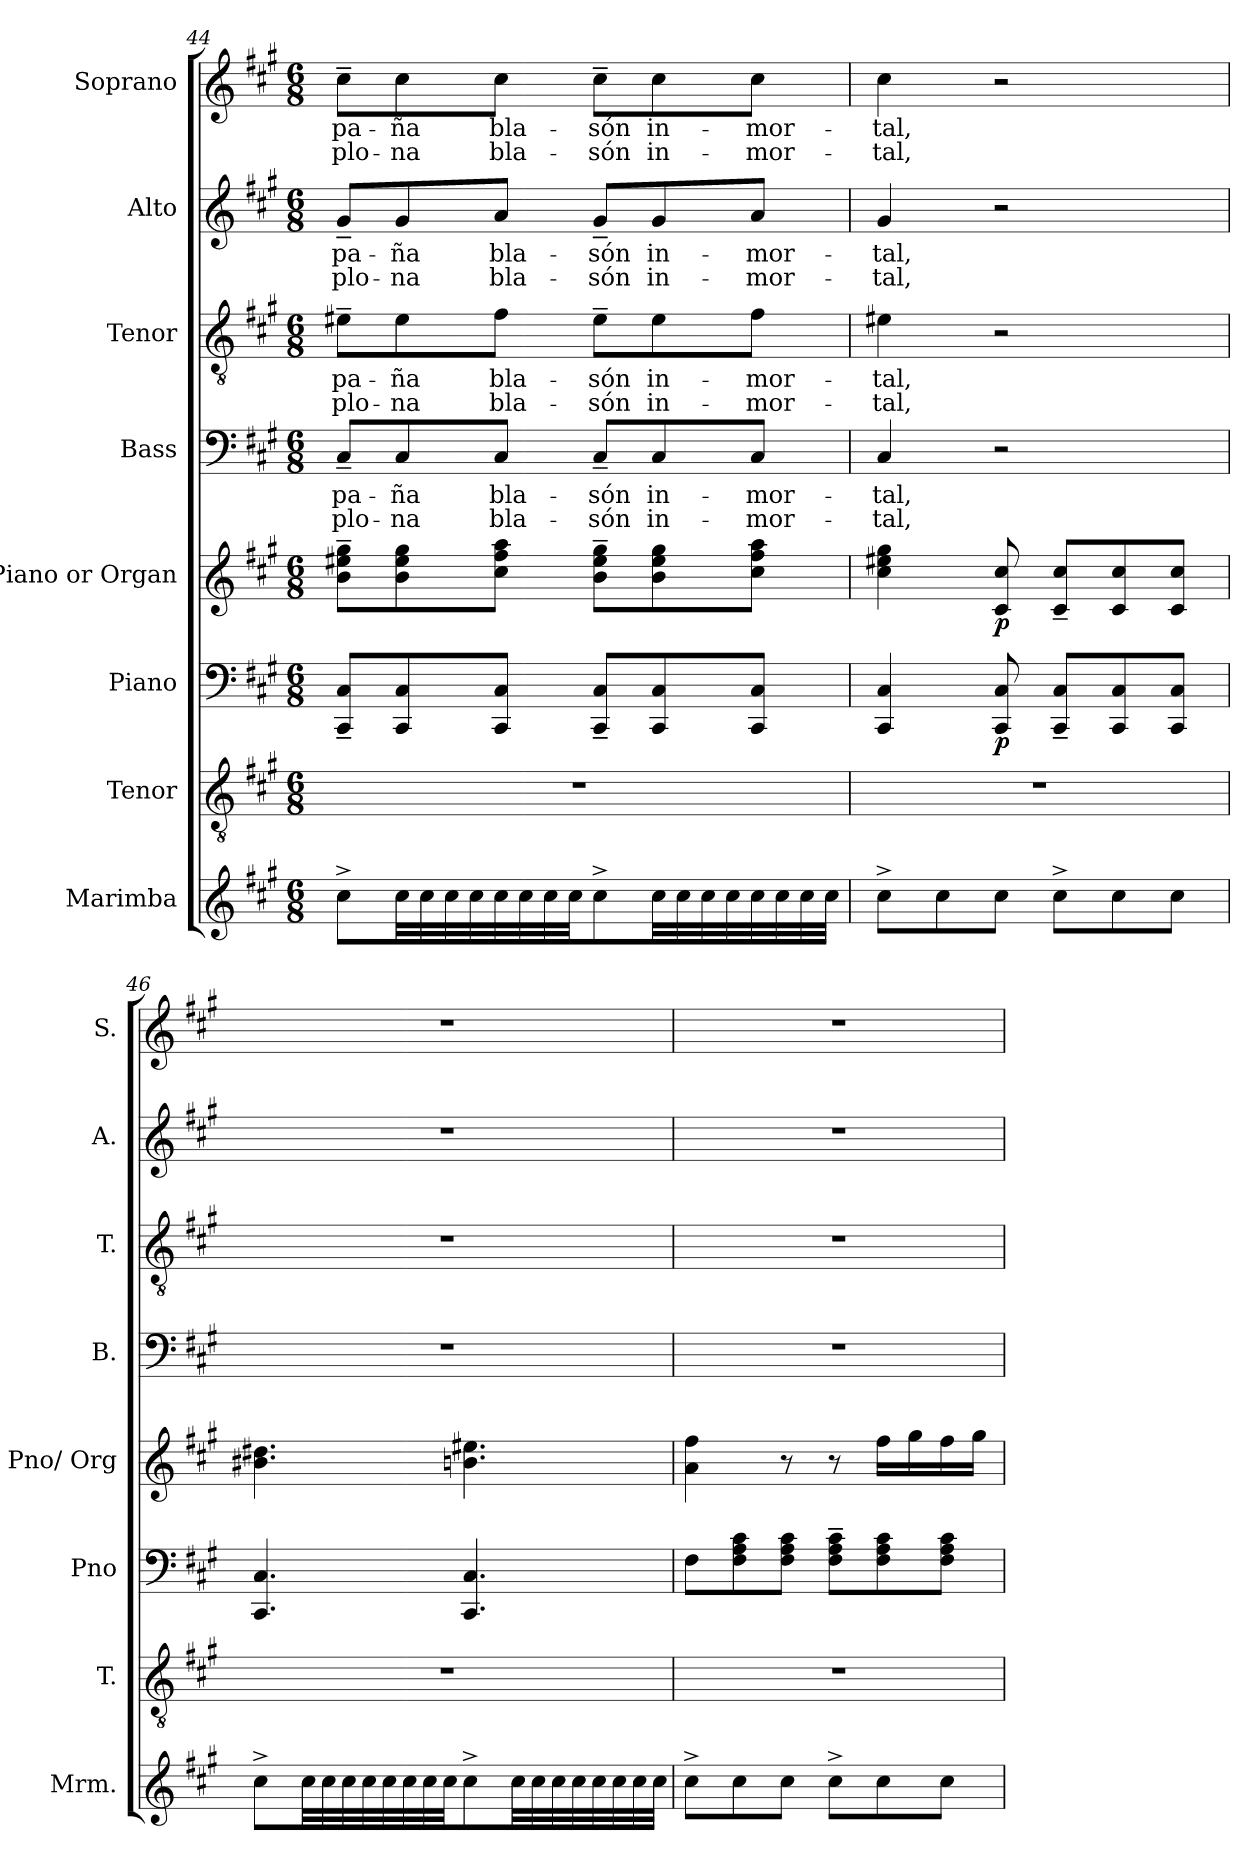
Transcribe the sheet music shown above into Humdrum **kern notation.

**kern	**kern	**kern	**dynam	**kern	**dynam	**kern	**text	**text	**kern	**text	**text	**kern	**text	**text	**kern	**text	**text
*part8	*part7	*part6	*part6	*part5	*part5	*part4	*part4	*part4	*part3	*part3	*part3	*part2	*part2	*part2	*part1	*part1	*part1
*staff8	*staff7	*staff6	*staff6	*staff5	*staff5	*staff4	*staff4	*staff4	*staff3	*staff3	*staff3	*staff2	*staff2	*staff2	*staff1	*staff1	*staff1
*I"Marimba	*I"Tenor	*I"Piano	*	*I"Piano or Organ	*	*I"Bass	*	*	*I"Tenor	*	*	*I"Alto	*	*	*I"Soprano	*	*
*I'Mrm.	*I'T.	*I'Pno	*	*I'Pno/ Org	*	*I'B.	*	*	*I'T.	*	*	*I'A.	*	*	*I'S.	*	*
!!LO:LB:g=z
*clefG2	*clefGv2	*clefF4	*	*clefG2	*	*clefF4	*	*	*clefGv2	*	*	*clefG2	*	*	*clefG2	*	*
*k[f#c#g#]	*k[f#c#g#]	*k[f#c#g#]	*	*k[f#c#g#]	*	*k[f#c#g#]	*	*	*k[f#c#g#]	*	*	*k[f#c#g#]	*	*	*k[f#c#g#]	*	*
*M6/8	*M6/8	*M6/8	*	*M6/8	*	*M6/8	*	*	*M6/8	*	*	*M6/8	*	*	*M6/8	*	*
=44	=44	=44	=44	=44	=44	=44	=44	=44	=44	=44	=44	=44	=44	=44	=44	=44	=44
!	!	!	!	!	!	!	!LO:LY:b	!LO:LY:b	!	!LO:LY:b	!LO:LY:b	!	!LO:LY:b	!LO:LY:b	!	!LO:LY:b	!LO:LY:b
8cc#^\L	2.r	8CC#/~ 8C#/~L	.	8b\~ 8ee#X\~ 8gg#\~L	.	8C#~/L	-pa-	-plo-	8e#X~\L	-pa-	-plo-	8g#~/L	-pa-	-plo-	8cc#~\L	-pa-	-plo-
!	!	!	!	!	!	!	!LO:LY:b	!LO:LY:b	!	!LO:LY:b	!LO:LY:b	!	!LO:LY:b	!LO:LY:b	!	!LO:LY:b	!LO:LY:b
*tremolo	*	*	*	*	*	*	*	*	*	*	*	*	*	*	*	*	*
32cc#\	.	8CC#/ 8C#/	.	8b\ 8ee#\ 8gg#\	.	8C#/	-ña	-na	8e#\	-ña	-na	8g#/	-ña	-na	8cc#\	-ña	-na
32cc#\	.	.	.	.	.	.	.	.	.	.	.	.	.	.	.	.	.
32cc#\	.	.	.	.	.	.	.	.	.	.	.	.	.	.	.	.	.
32cc#\	.	.	.	.	.	.	.	.	.	.	.	.	.	.	.	.	.
!	!	!	!	!	!	!	!LO:LY:b	!LO:LY:b	!	!LO:LY:b	!LO:LY:b	!	!LO:LY:b	!LO:LY:b	!	!LO:LY:b	!LO:LY:b
32cc#\	.	8CC#/ 8C#/J	.	8cc#\ 8ff#\ 8aa\J	.	8C#/J	bla-	bla-	8f#\J	bla-	bla-	8a/J	bla-	bla-	8cc#\J	bla-	bla-
32cc#\	.	.	.	.	.	.	.	.	.	.	.	.	.	.	.	.	.
32cc#\	.	.	.	.	.	.	.	.	.	.	.	.	.	.	.	.	.
32cc#\JJJ	.	.	.	.	.	.	.	.	.	.	.	.	.	.	.	.	.
*Xtremolo	*	*	*	*	*	*	*	*	*	*	*	*	*	*	*	*	*
!	!	!	!	!	!	!	!LO:LY:b	!LO:LY:b	!	!LO:LY:b	!LO:LY:b	!	!LO:LY:b	!LO:LY:b	!	!LO:LY:b	!LO:LY:b
8cc#^\L	.	8CC#/~ 8C#/~L	.	8b\~ 8ee#\~ 8gg#\~L	.	8C#~/L	-són	-són	8e#~\L	-són	-són	8g#~/L	-són	-són	8cc#~\L	-són	-són
!	!	!	!	!	!	!	!LO:LY:b	!LO:LY:b	!	!LO:LY:b	!LO:LY:b	!	!LO:LY:b	!LO:LY:b	!	!LO:LY:b	!LO:LY:b
*tremolo	*	*	*	*	*	*	*	*	*	*	*	*	*	*	*	*	*
32cc#\	.	8CC#/ 8C#/	.	8b\ 8ee#\ 8gg#\	.	8C#/	in-	in-	8e#\	in-	in-	8g#/	in-	in-	8cc#\	in-	in-
32cc#\	.	.	.	.	.	.	.	.	.	.	.	.	.	.	.	.	.
32cc#\	.	.	.	.	.	.	.	.	.	.	.	.	.	.	.	.	.
32cc#\	.	.	.	.	.	.	.	.	.	.	.	.	.	.	.	.	.
!	!	!	!	!	!	!	!LO:LY:b	!LO:LY:b	!	!LO:LY:b	!LO:LY:b	!	!LO:LY:b	!LO:LY:b	!	!LO:LY:b	!LO:LY:b
32cc#\	.	8CC#/ 8C#/J	.	8cc#\ 8ff#\ 8aa\J	.	8C#/J	-mor-	-mor-	8f#\J	-mor-	-mor-	8a/J	-mor-	-mor-	8cc#\J	-mor-	-mor-
32cc#\	.	.	.	.	.	.	.	.	.	.	.	.	.	.	.	.	.
32cc#\	.	.	.	.	.	.	.	.	.	.	.	.	.	.	.	.	.
32cc#\JJJ	.	.	.	.	.	.	.	.	.	.	.	.	.	.	.	.	.
*Xtremolo	*	*	*	*	*	*	*	*	*	*	*	*	*	*	*	*	*
=45	=45	=45	=45	=45	=45	=45	=45	=45	=45	=45	=45	=45	=45	=45	=45	=45	=45
!	!	!	!	!	!	!	!LO:LY:b	!LO:LY:b	!	!LO:LY:b	!LO:LY:b	!	!LO:LY:b	!LO:LY:b	!	!LO:LY:b	!LO:LY:b
8cc#^\L	2.r	4CC#/ 4C#/	.	4cc#\ 4ee#X\ 4gg#\	.	4C#/	-tal,	-tal,	4e#X\	-tal,	-tal,	4g#/	-tal,	-tal,	4cc#\	-tal,	-tal,
8cc#\	.	.	.	.	.	.	.	.	.	.	.	.	.	.	.	.	.
!	!	!	!LO:DY:b	!	!LO:DY:b	!	!	!	!	!	!	!	!	!	!	!	!
8cc#\J	.	8CC#/ 8C#/	p	8c#/ 8cc#/	p	2r	.	.	2r	.	.	2r	.	.	2r	.	.
8cc#^\L	.	8CC#/~ 8C#/~L	.	8c#/~ 8cc#/~L	.	.	.	.	.	.	.	.	.	.	.	.	.
8cc#\	.	8CC#/ 8C#/	.	8c#/ 8cc#/	.	.	.	.	.	.	.	.	.	.	.	.	.
8cc#\J	.	8CC#/ 8C#/J	.	8c#/ 8cc#/J	.	.	.	.	.	.	.	.	.	.	.	.	.
=46	=46	=46	=46	=46	=46	=46	=46	=46	=46	=46	=46	=46	=46	=46	=46	=46	=46
8cc#^\L	2.r	4.CC#/ 4.C#/	.	4.b#X\ 4.dd#X\	.	2.r	.	.	2.r	.	.	2.r	.	.	2.r	.	.
*tremolo	*	*	*	*	*	*	*	*	*	*	*	*	*	*	*	*	*
32cc#\	.	.	.	.	.	.	.	.	.	.	.	.	.	.	.	.	.
32cc#\	.	.	.	.	.	.	.	.	.	.	.	.	.	.	.	.	.
32cc#\	.	.	.	.	.	.	.	.	.	.	.	.	.	.	.	.	.
32cc#\	.	.	.	.	.	.	.	.	.	.	.	.	.	.	.	.	.
32cc#\	.	.	.	.	.	.	.	.	.	.	.	.	.	.	.	.	.
32cc#\	.	.	.	.	.	.	.	.	.	.	.	.	.	.	.	.	.
32cc#\	.	.	.	.	.	.	.	.	.	.	.	.	.	.	.	.	.
32cc#\JJJ	.	.	.	.	.	.	.	.	.	.	.	.	.	.	.	.	.
*Xtremolo	*	*	*	*	*	*	*	*	*	*	*	*	*	*	*	*	*
8cc#^\L	.	4.CC#/ 4.C#/	.	4.bn\ 4.ee#X\	.	.	.	.	.	.	.	.	.	.	.	.	.
*tremolo	*	*	*	*	*	*	*	*	*	*	*	*	*	*	*	*	*
32cc#\	.	.	.	.	.	.	.	.	.	.	.	.	.	.	.	.	.
32cc#\	.	.	.	.	.	.	.	.	.	.	.	.	.	.	.	.	.
32cc#\	.	.	.	.	.	.	.	.	.	.	.	.	.	.	.	.	.
32cc#\	.	.	.	.	.	.	.	.	.	.	.	.	.	.	.	.	.
32cc#\	.	.	.	.	.	.	.	.	.	.	.	.	.	.	.	.	.
32cc#\	.	.	.	.	.	.	.	.	.	.	.	.	.	.	.	.	.
32cc#\	.	.	.	.	.	.	.	.	.	.	.	.	.	.	.	.	.
32cc#\JJJ	.	.	.	.	.	.	.	.	.	.	.	.	.	.	.	.	.
*Xtremolo	*	*	*	*	*	*	*	*	*	*	*	*	*	*	*	*	*
=47	=47	=47	=47	=47	=47	=47	=47	=47	=47	=47	=47	=47	=47	=47	=47	=47	=47
8cc#^\L	2.r	8F#\L	.	4a\ 4ff#\	.	2.r	.	.	2.r	.	.	2.r	.	.	2.r	.	.
8cc#\	.	8F#\ 8A\ 8c#\	.	.	.	.	.	.	.	.	.	.	.	.	.	.	.
8cc#\J	.	8F#\ 8A\ 8c#\J	.	8r	.	.	.	.	.	.	.	.	.	.	.	.	.
8cc#^\L	.	8F#\~ 8A\~ 8c#\~L	.	8r	.	.	.	.	.	.	.	.	.	.	.	.	.
8cc#\	.	8F#\ 8A\ 8c#\	.	16ff#\LL	.	.	.	.	.	.	.	.	.	.	.	.	.
.	.	.	.	16gg#\	.	.	.	.	.	.	.	.	.	.	.	.	.
8cc#\J	.	8F#\ 8A\ 8c#\J	.	16ff#\	.	.	.	.	.	.	.	.	.	.	.	.	.
.	.	.	.	16gg#\JJ	.	.	.	.	.	.	.	.	.	.	.	.	.
=	=	=	=	=	=	=	=	=	=	=	=	=	=	=	=	=	=
*-	*-	*-	*-	*-	*-	*-	*-	*-	*-	*-	*-	*-	*-	*-	*-	*-	*-
